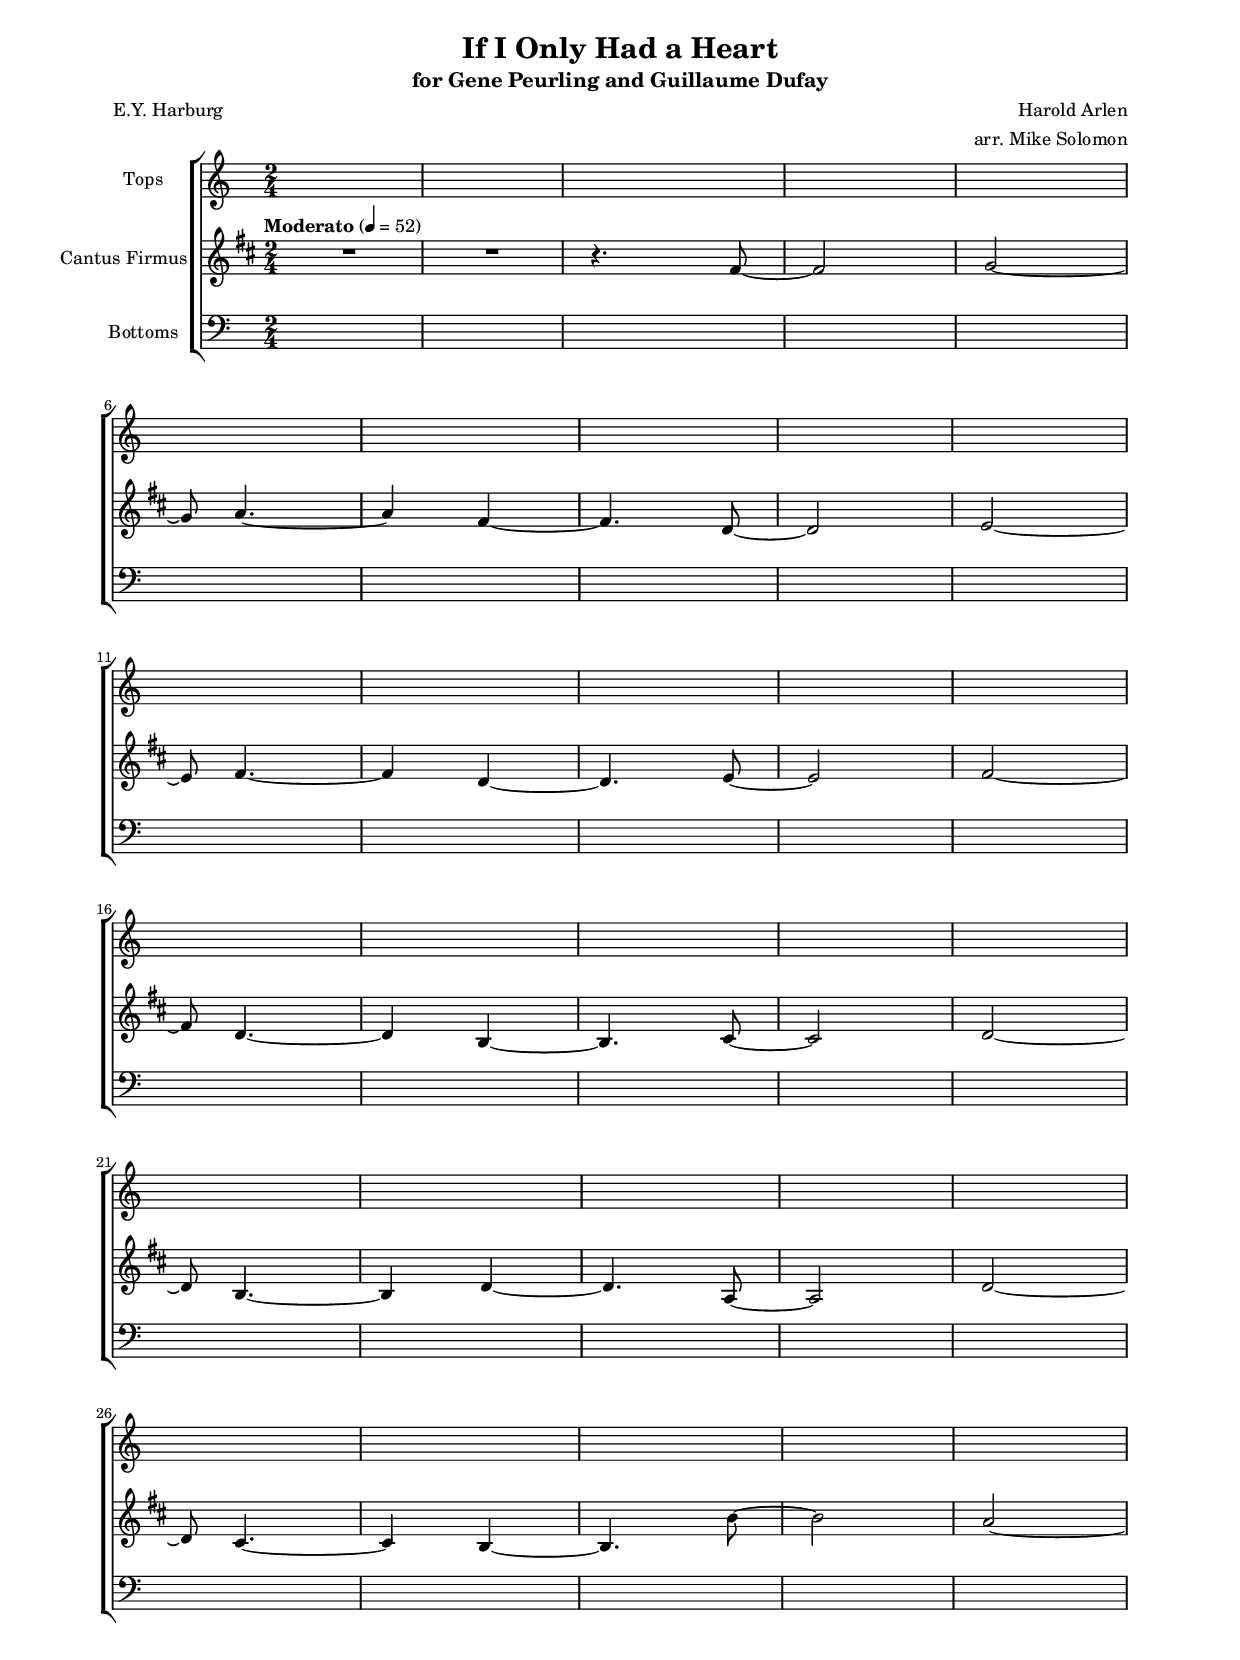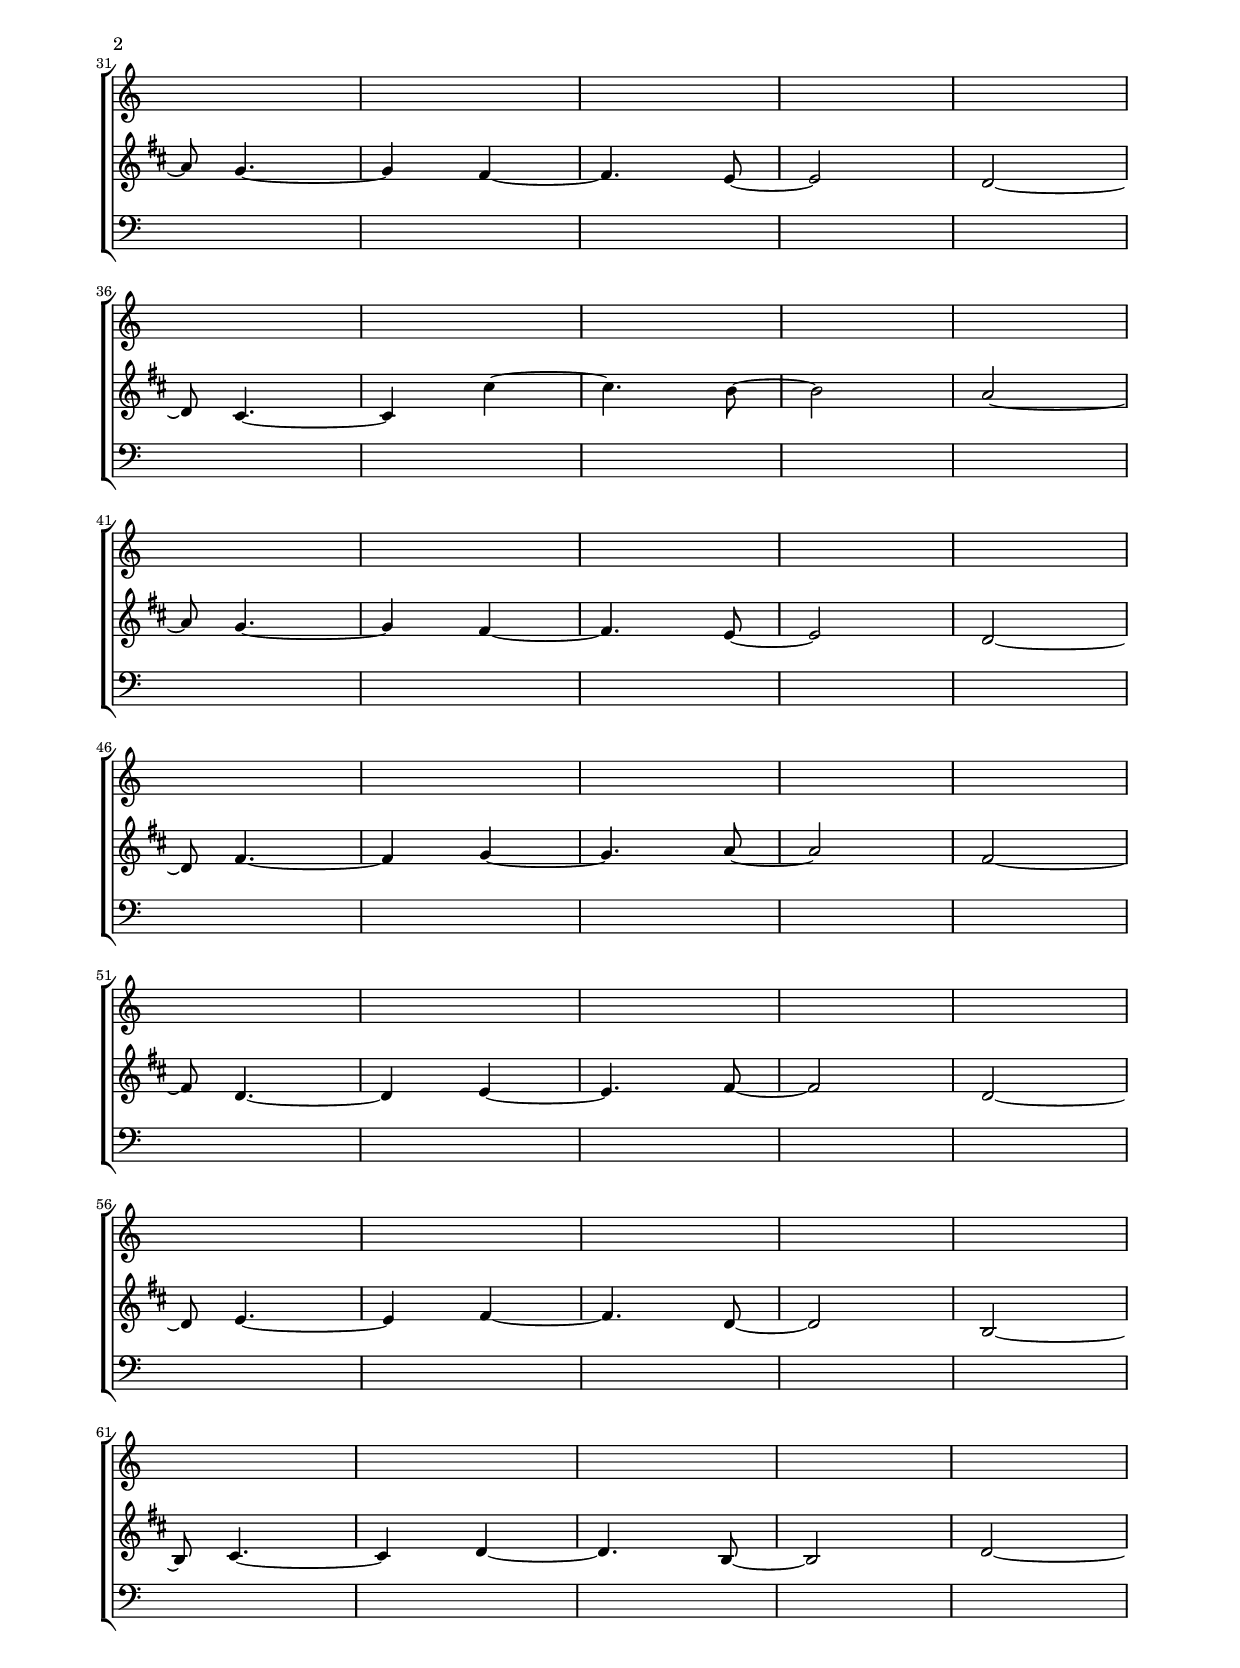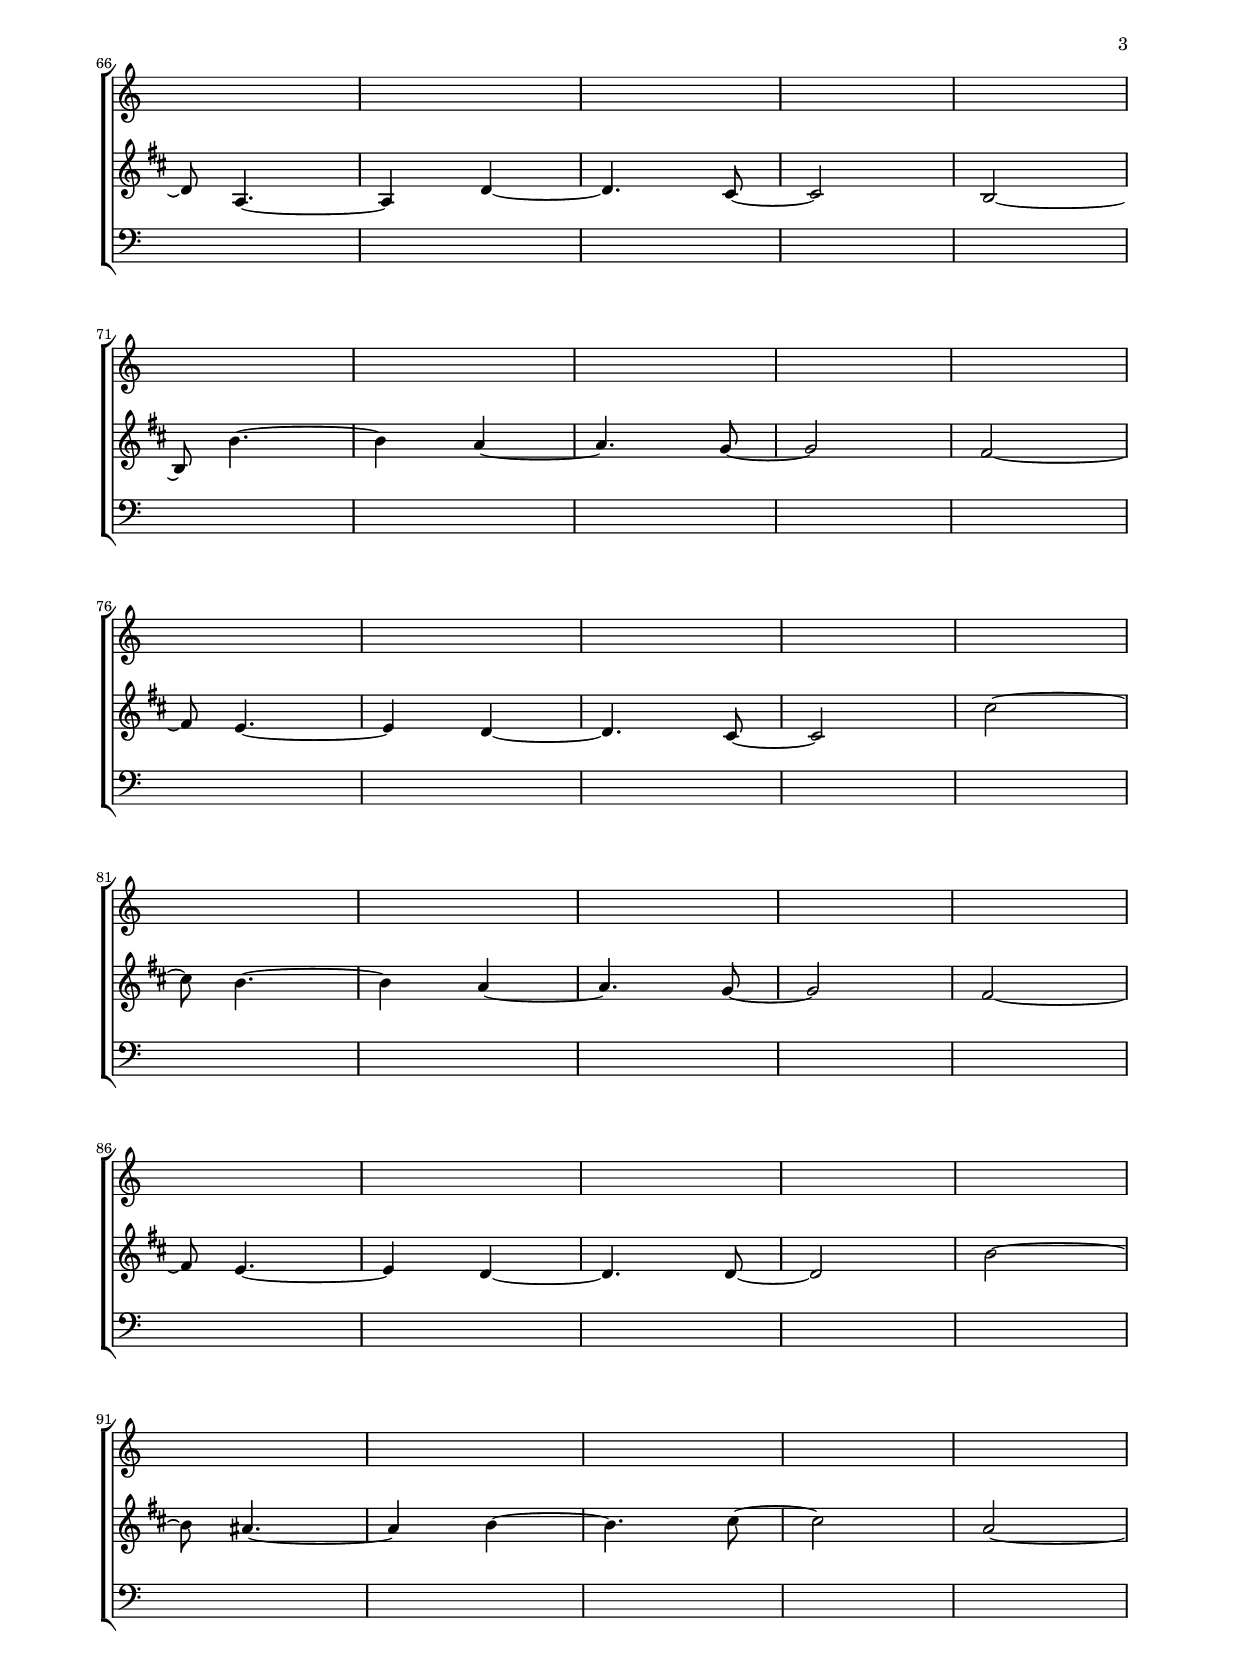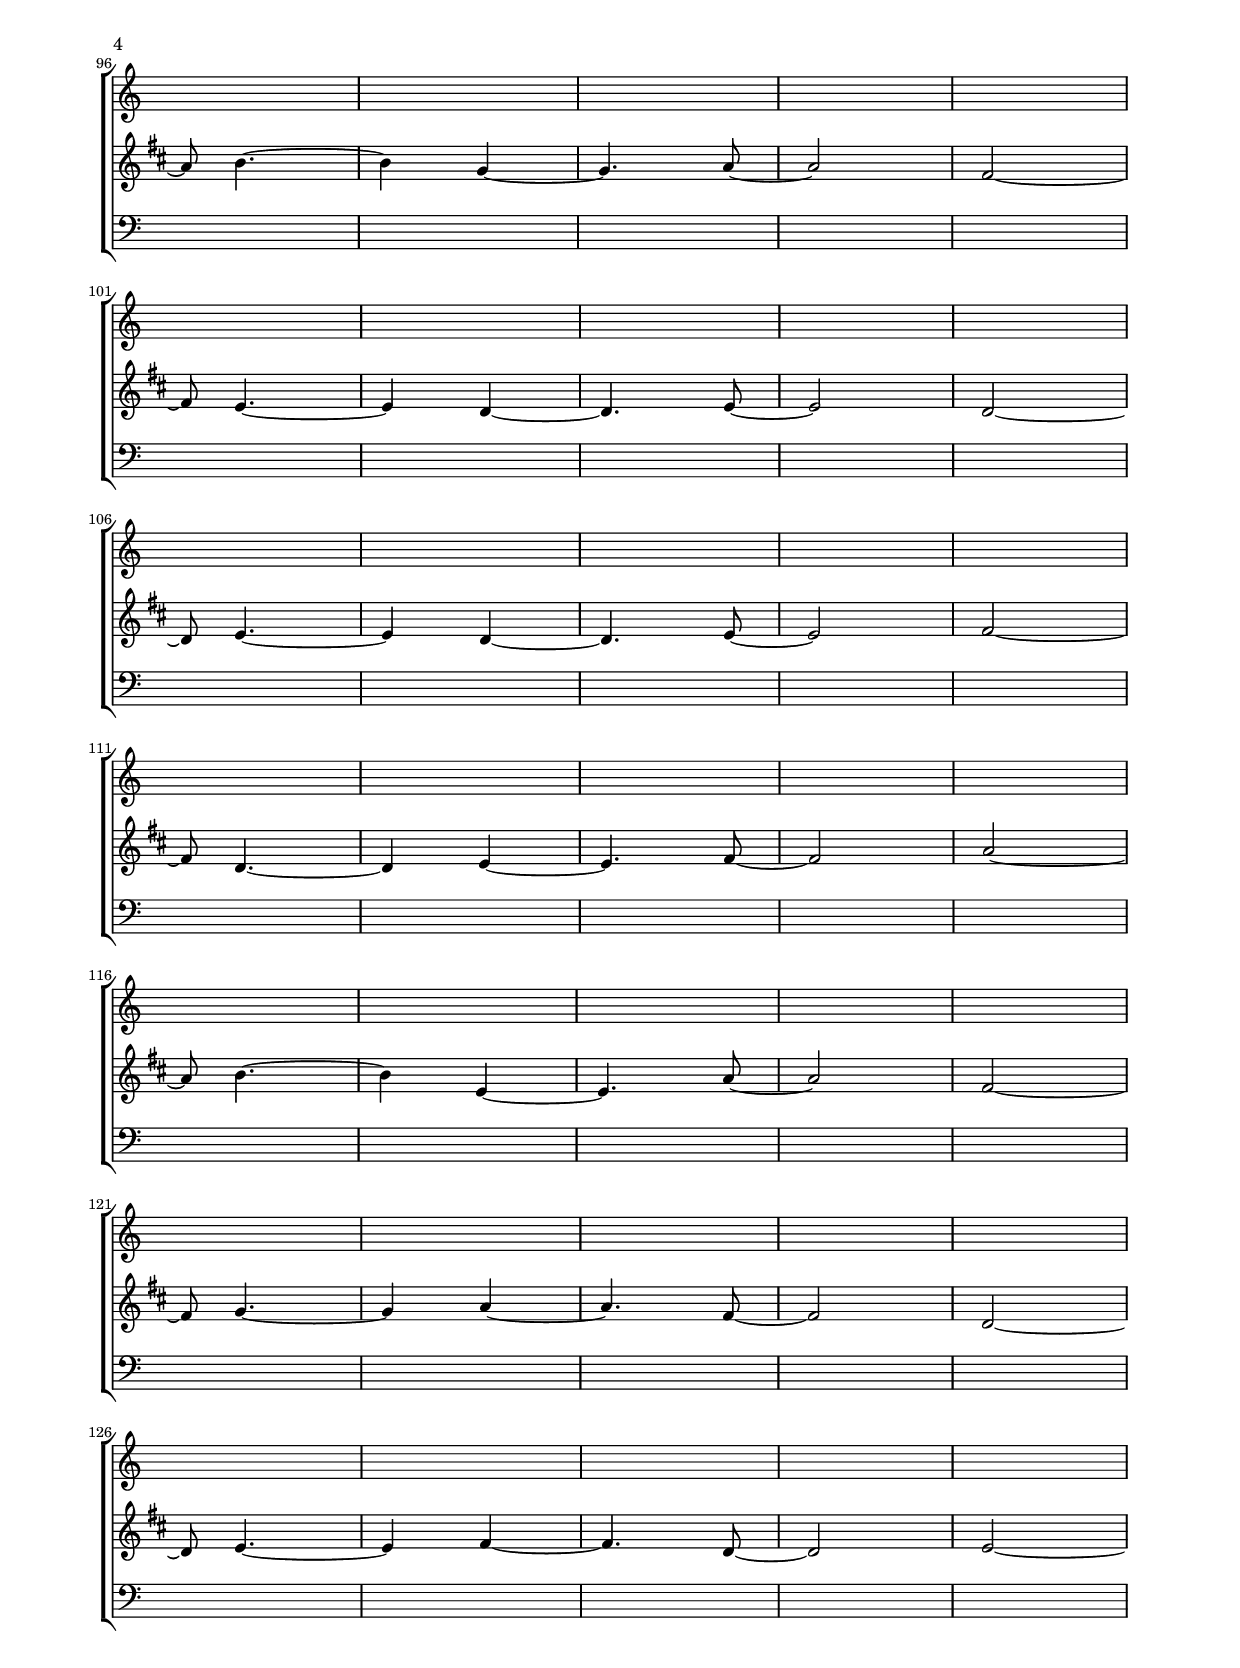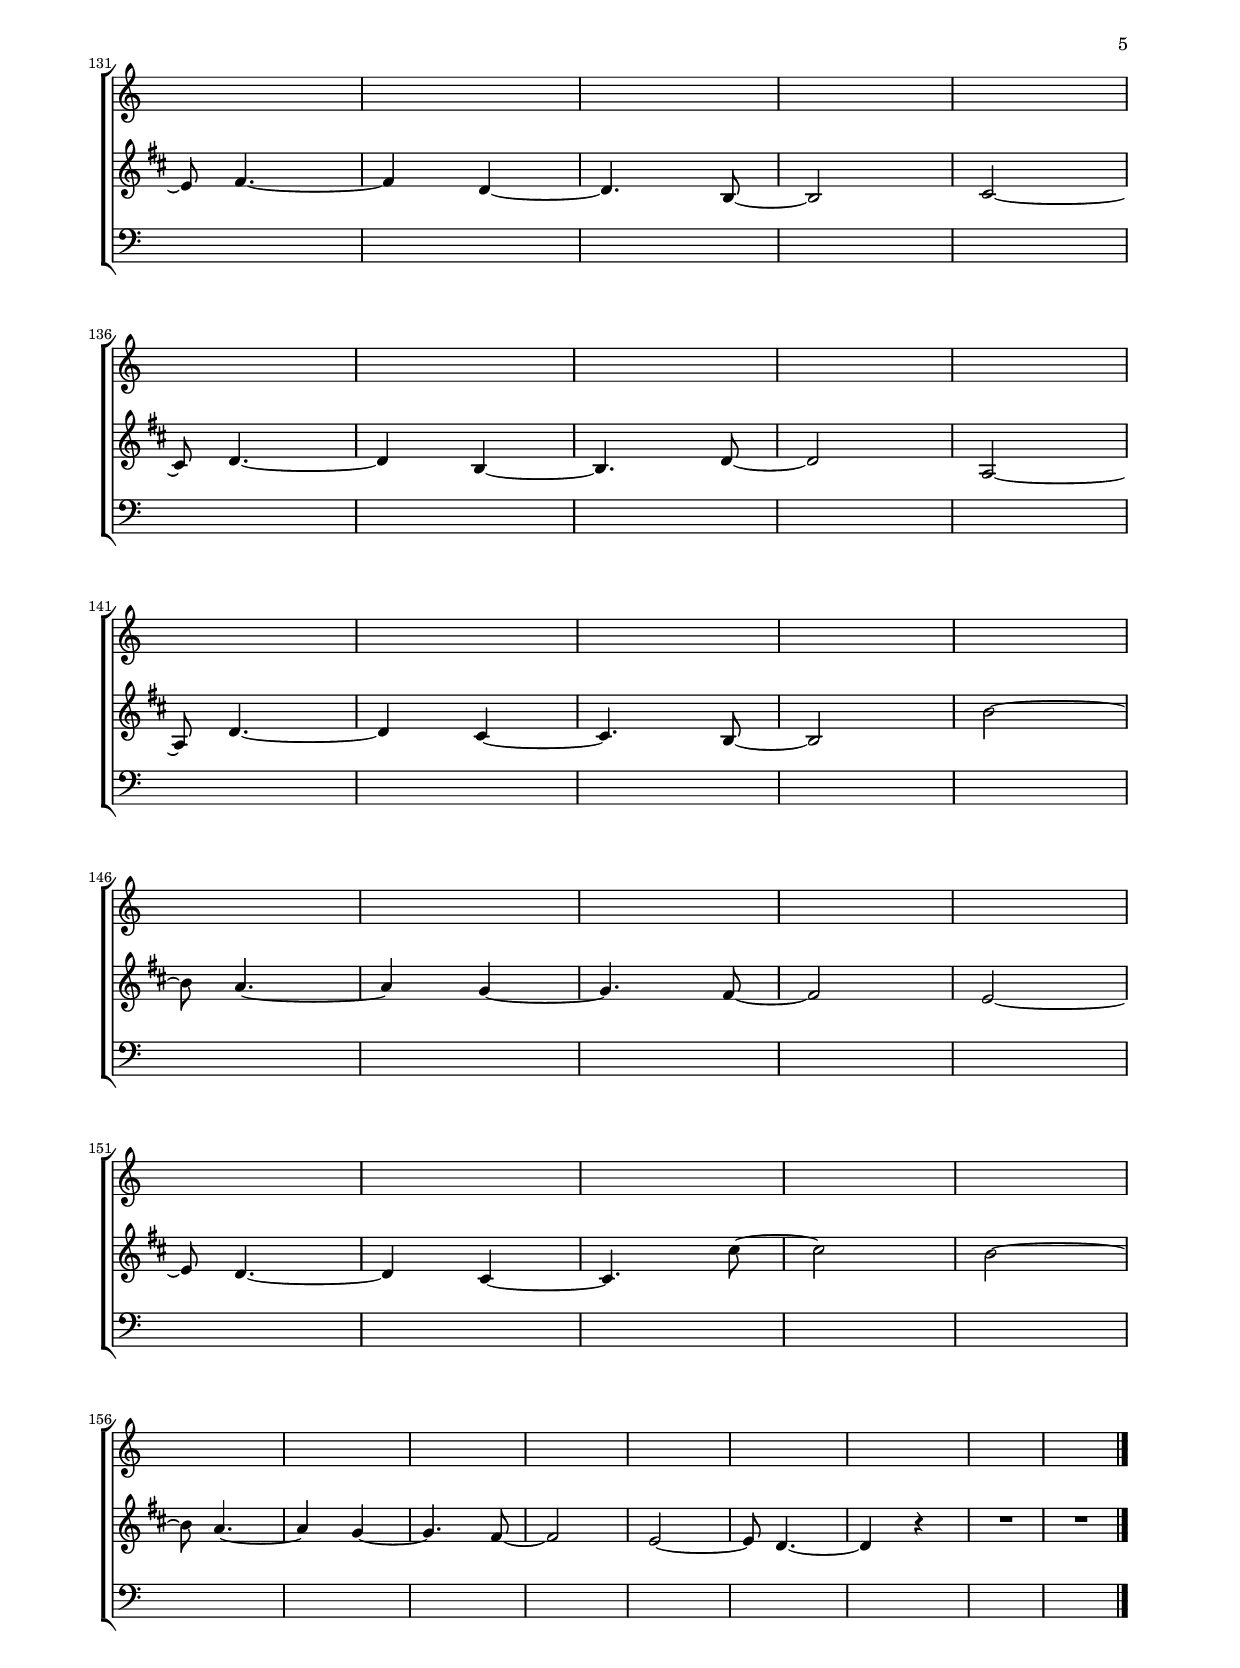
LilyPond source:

#(set-global-staff-size 15.87)
%{
When a man's an empty kettle
He should be on his mettle
And yet I'm torn apart
Just because I'm presumin'
That I could be a human
If I only had a heart

I'd be tender, I'd be gentle
And awful sentimental
Regarding love and art
I'd be friends with the sparrows 
And the boy that shoots the arrows
If I only had a heart

Picture me a balcony
Above a voice sings low

(Snow White)
Wherefore art thou, Romeo?

(Tin Man)
I hear a beat, how sweet!

Just to register emotion, jealousy, devotion
And really feel the part
I could stay young and chipper
And I'd lock it with a zipper
If I only had a heart
%}
% 
\version "2.19.0"
\include "defs-devel.ly"
\version "2.19.0"

#(define (noteify-pitch p s)
   (let ((o (ly:pitch-octave p))
         (a (* 4 (ly:pitch-alteration p)))
         ;; alteration, a, in quarter tone steps,
         ;; for historical reasons
         (n (ly:pitch-notename p)))
     (format #t "\nWIZ ~a ~a ~a ~a\n" s o n a)))

#(define (is-tie e)
  (equal? 'TieEvent (ly:music-property e 'name)))

#(define (has-tie l)
  (if (pair? l)
      (if (is-tie (car l))
          #t
          (has-tie (cdr l)))
      #f))

#(define (noteify music string)
   (let ((es (ly:music-property music 'elements))
         (e (ly:music-property music 'element))
         (a (ly:music-property music 'articulations))
         (p (ly:music-property music 'pitch)))
     (if (not (and (pair? a)
                   (has-tie a)))
      (begin
       (if (pair? es)
           (ly:music-set-property!
            music 'elements
            (map (lambda (x) (noteify x string)) es)))
       (if (ly:music? e)
           (ly:music-set-property!
            music 'element
            (noteify e string)))
       (if (ly:pitch? p)
           (begin
             (noteify-pitch p string)))))
     music))

noteifyMusic =
#(define-music-function (parser location s m)
   (string? ly:music?)
   (noteify m s))

%\displayMusic
%\noteifyMusic #"SOPRANO" \new Staff << { \relative c' { { c d ~ d e } \relative c' { c d } d } } { s1 } >>


#(ly:set-option 'point-and-click #f)

#(set-global-staff-size 15.87)

%{
\paper {
  #(define fonts
    (set-global-fonts
    #:music "profondo"
    #:factor (/ staff-height pt 20)
  ))
}
%}
%{
\paper {
  #(define fonts
    (set-global-fonts
    #:music "haydn"
    #:brace "gonville"
    #:factor (/ staff-height pt 20)
  ))
}
%}

railroad =  {
  \once \override BreathingSign.text = \markup \musicglyph #"scripts.caesura.straight"
  \breathe
}
myred = \once \override NoteHead #'color = #red

\paper {
  footnote-separator-markup = \markup { \column { " "\override #`(span-factor . 1/5) { \draw-hline } }}
  footnote-padding = 5\mm
  top-system-spacing = #'((basic-distance . 1) (minimum-distance . 0) (padding . 1) (stretchability . 40))
  bottom-system-spacing = #'((basic-distance . 1) (minimum-distance . 0) (padding . 1) (stretchability . 50))
  ragged-right = ##f
  left-margin = 0.75\in
  right-margin = 0.75\in
  top-margin = 0.5\in
  bottom-margin = 0.6\in
  ragged-last-bottom = ##f
  %max-systems-per-page = #2
}

\header {
  title = "If I Only Had a Heart"
  %subtitle = "for Henry Purcell, J.S. Bach, Michel Legrand, Guillaume Dufay and G.F. Händel"
  subtitle = "for Gene Peurling and Guillaume Dufay"
  %title = "Somewhere Over the Rainbow"
  composer = "Harold Arlen"
  poet = "E.Y. Harburg"
  arranger = "arr. Mike Solomon"
  %arranger = "arr. (anon)"
}

prefatoryMatter = {
  \key b \minor
  \autoBeamOff
  \time 2/4
}

scorePrefatoryMatter = {
  \prefatoryMatter
}

midiPrefatoryMatter = {
  \prefatoryMatter
}

marks = {
  \tempo "Moderato" 4=52
  \repeat unfold 31 { \repeat unfold 5 { s2 } \break } |
}
mezzoFirst = \relative c' {
  R2 |
  R2 |
  r4.
  fis1*5/8 g a fis d e fis d e fis d b cis d b d a
  d cis b b' a g fis e d cis cis' b a g fis e
  d
  
  fis1*5/8 g a fis d e fis d e fis d b cis d b d a
  d cis b b' a g fis e d cis cis' b a g fis e
  d

  d %%%%%%%%%%%%%%%%%%%%

 
  b' ais b cis a b g a fis
  e d e d e d e fis d
  e fis a b
  %%%%%%%%%%%%%%%%%%%fis e d a'
  e, a
  
  fis1*5/8 g a fis d e fis d e fis d b cis d b d a
  d cis b b' a g fis e d cis cis' b a g fis e
  d
  r4 |
  %%%%%%%%%%%%%%%%%
  R2*2 |
  \bar "|."
}

mezzoWordsFirst = \lyricmode {
}

funTimesWithSkips = {
  %\repeat unfold 1 { \repeat unfold 8 { s2 \noBreak } s2 \break }
  %\repeat unfold 15 { \repeat unfold 9 { s2 \noBreak } s2 \break }
}

\score {
  \new ChoirStaff <<
    \new Staff \with { instrumentName = #"Tops" %shortInstrumentName = #"E."

} << { #(skip-of-length mezzoFirst) }
    >>
    \new Staff \with { instrumentName = #"Cantus Firmus" %shortInstrumentName = #"E."

} <<
      \new Voice = "mezzo" \with{\remove "Note_heads_engraver" \consists "Completion_heads_engraver"} { \numericTimeSignature
	\scorePrefatoryMatter
        << { \marks } { \mezzoFirst } >>
      }
      \new Lyrics \lyricsto "mezzo" {
        \mezzoWordsFirst
      }
    >>
    \new Staff \with { instrumentName = #"Bottoms" %shortInstrumentName = #"E."

} << { \clef bass #(skip-of-length mezzoFirst) }
    >>
  >>
  \layout {
    \context {
      \Voice
      \override TextScript #'layer = #6
      \override NoteHead #'layer = #7
      \override Glissando #'breakable = ##t
      \override TupletNumber #'breakable = ##t
      \override TupletBracket #'breakable = ##t
      \remove "Forbid_line_break_engraver"
    }
    \context {
      \Staff
      \consists "Metronome_mark_engraver"
      \override TimeSignature #'style = #'numbered
      \override StaffSymbol #'layer = #4
      \override TimeSignature #'layer = #3
      \override TimeSignature #'whiteout = ##t
    }
    \context {
      \Lyrics
      \override LyricText #'whiteout = ##t
      \override LyricText #'layer = #6
    }
    \context {
      \Score
      \remove "Metronome_mark_engraver"
      \override NonMusicalPaperColumn #'allow-loose-spacing = ##f
    }
  }
}
%%% MIDI

\score {
  \new ChoirStaff <<
    \new Staff \with { instrumentName = #"Dörty" %shortInstrumentName = #"E."
} <<
      \new Voice = "mezzo" { \numericTimeSignature
	\midiPrefatoryMatter
        << { \marks } { \mezzoFirst } >>
      }
      \new Lyrics \lyricsto "mezzo" {
        \mezzoWordsFirst
      }
    >>
  >>
  \midi {}
}
